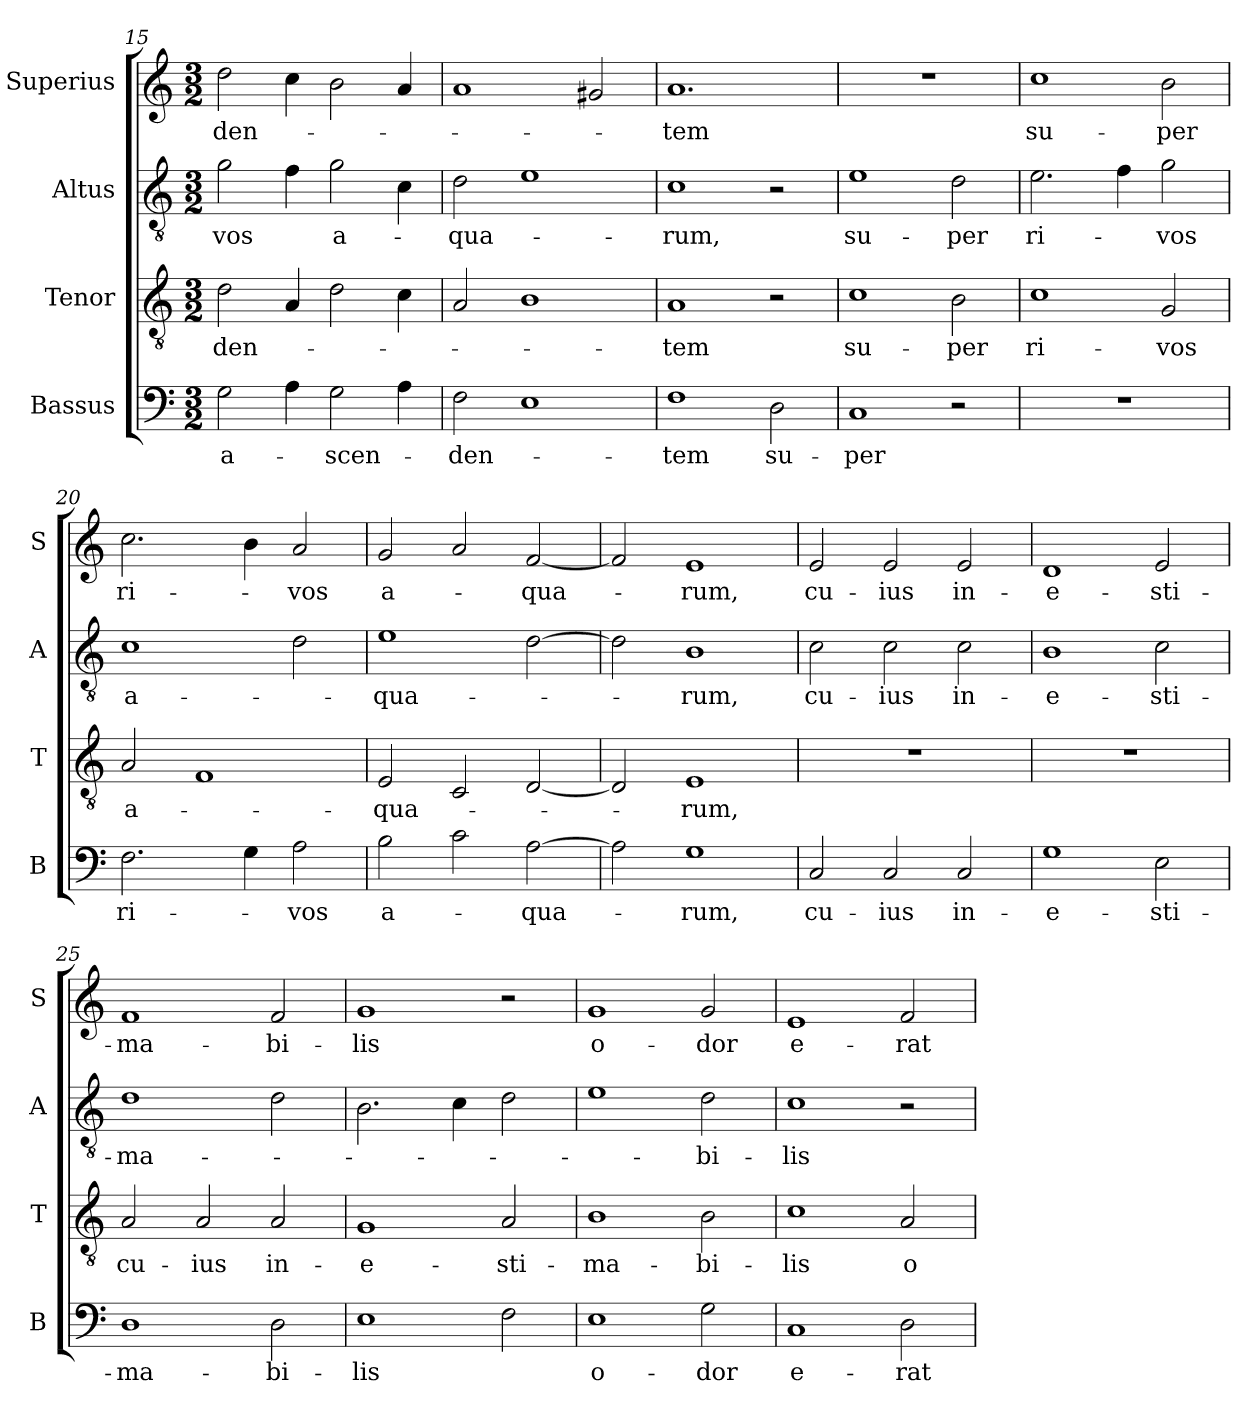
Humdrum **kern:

**kern	**text	**kern	**text	**kern	**text	**kern	**text
*part4	*part4	*part3	*part3	*part2	*part2	*part1	*part1
*staff4	*staff4	*staff3	*staff3	*staff2	*staff2	*staff1	*staff1
*I"Bassus	*	*I"Tenor	*	*I"Altus	*	*I"Superius	*
*I'B	*	*I'T	*	*I'A	*	*I'S	*
*clefF4	*	*clefGv2	*	*clefGv2	*	*clefG2	*
*k[]	*	*k[]	*	*k[]	*	*k[]	*
*M3/2	*	*M3/2	*	*M3/2	*	*M3/2	*
=15	=15	=15	=15	=15	=15	=15	=15
2G	a-	2d	-den-	2g	-vos	2dd	-den-
4A	.	4A	.	4f	.	4cc	.
2G	-scen-	2d	.	2g	a-	2b	.
4A	.	4c	.	4c	.	4a	.
=16	=16	=16	=16	=16	=16	=16	=16
2F	-den-	2A	.	2d	-qua-	1a	.
1E	.	1B	.	1e	.	.	.
.	.	.	.	.	.	2g#X	.
=17	=17	=17	=17	=17	=17	=17	=17
1F	-tem	1A	-tem	1c	-rum,	1.a	-tem
2D	su-	2r	.	2r	.	.	.
=18	=18	=18	=18	=18	=18	=18	=18
!	!	!	!	!	!LO:LY:i	!	!
1C	-per	1c	su-	1e	su-	1.r	.
!	!	!	!	!	!LO:LY:i	!	!
2r	.	2B	-per	2d	-per	.	.
=19	=19	=19	=19	=19	=19	=19	=19
!	!	!	!	!	!LO:LY:i	!	!
1.r	.	1c	ri-	2.e	ri-	1cc	su-
.	.	.	.	4f	.	.	.
!	!	!	!	!	!LO:LY:i	!	!
.	.	2G	-vos	2g	-vos	2b	-per
=20	=20	=20	=20	=20	=20	=20	=20
2.F	ri-	2A	a-	1c	a-	2.cc	ri-
.	.	1F	.	.	.	.	.
4G	.	.	.	.	.	4b	.
2A	-vos	.	.	2d	.	2a	-vos
=21	=21	=21	=21	=21	=21	=21	=21
2B	a-	2E	-qua-	1e	-qua-	2g	a-
2c	.	2C	.	.	.	2a	.
[2A	-qua-	[2D	.	[2d	.	[2f	-qua-
=22	=22	=22	=22	=22	=22	=22	=22
2A]	.	2D]	.	2d]	.	2f]	.
1G	-rum,	1E	-rum,	1B	-rum,	1e	-rum,
=23	=23	=23	=23	=23	=23	=23	=23
2C	cu-	1.r	.	2c	cu-	2e	cu-
2C	-ius	.	.	2c	-ius	2e	-ius
2C	in-	.	.	2c	in-	2e	in-
=24	=24	=24	=24	=24	=24	=24	=24
1G	-e-	1.r	.	1B	-e-	1d	-e-
2E	-sti-	.	.	2c	-sti-	2e	-sti-
=25	=25	=25	=25	=25	=25	=25	=25
1D	-ma-	2A	cu-	1d	-ma-	1f	-ma-
.	.	2A	-ius	.	.	.	.
2D	-bi-	2A	in-	2d	.	2f	-bi-
=26	=26	=26	=26	=26	=26	=26	=26
1E	-lis	1G	-e-	2.B	.	1g	-lis
.	.	.	.	4c	.	.	.
2F	.	2A	-sti-	2d	.	2r	.
=27	=27	=27	=27	=27	=27	=27	=27
1E	o-	1B	-ma-	1e	.	1g	o-
2G	-dor	2B	-bi-	2d	-bi-	2g	-dor
=28	=28	=28	=28	=28	=28	=28	=28
1C	e-	1c	-lis	1c	-lis	1e	e-
2D	-rat	2A	o-	2r	.	2f	-rat
=	=	=	=	=	=	=	=
*-	*-	*-	*-	*-	*-	*-	*-
